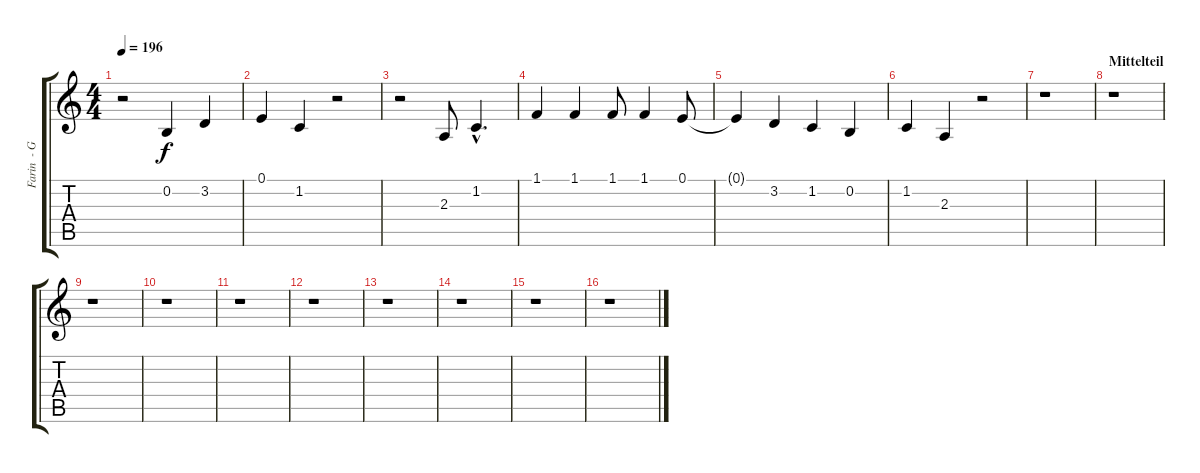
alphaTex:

\track ("Farin  - Gesang" "Farin  - G") {instrument tenorsax}
\staff {score tabs}
\tuning (E4 B3 G3 D3 A2 E2) {hide}
\ts (4 4)
\tempo 196
\clef g2
\ks c
r.2{dy f} 0.2.4 3.2.4 |
0.1.4 1.2.4 r.2 |
r.2 2.3.8 1.2{hac}.4{d} |
1.1.4 1.1.4 1.1.8 1.1.4 0.1.8 |
0.1{t}.4 3.2.4 1.2.4 0.2.4 |
1.2.4 2.3.4 r.2 |
r.1 |
\section ("" "Mittelteil")
r.1 |
r.1 |
r.1 |
r.1 |
r.1 |
r.1 |
r.1 |
r.1 |
r.1
